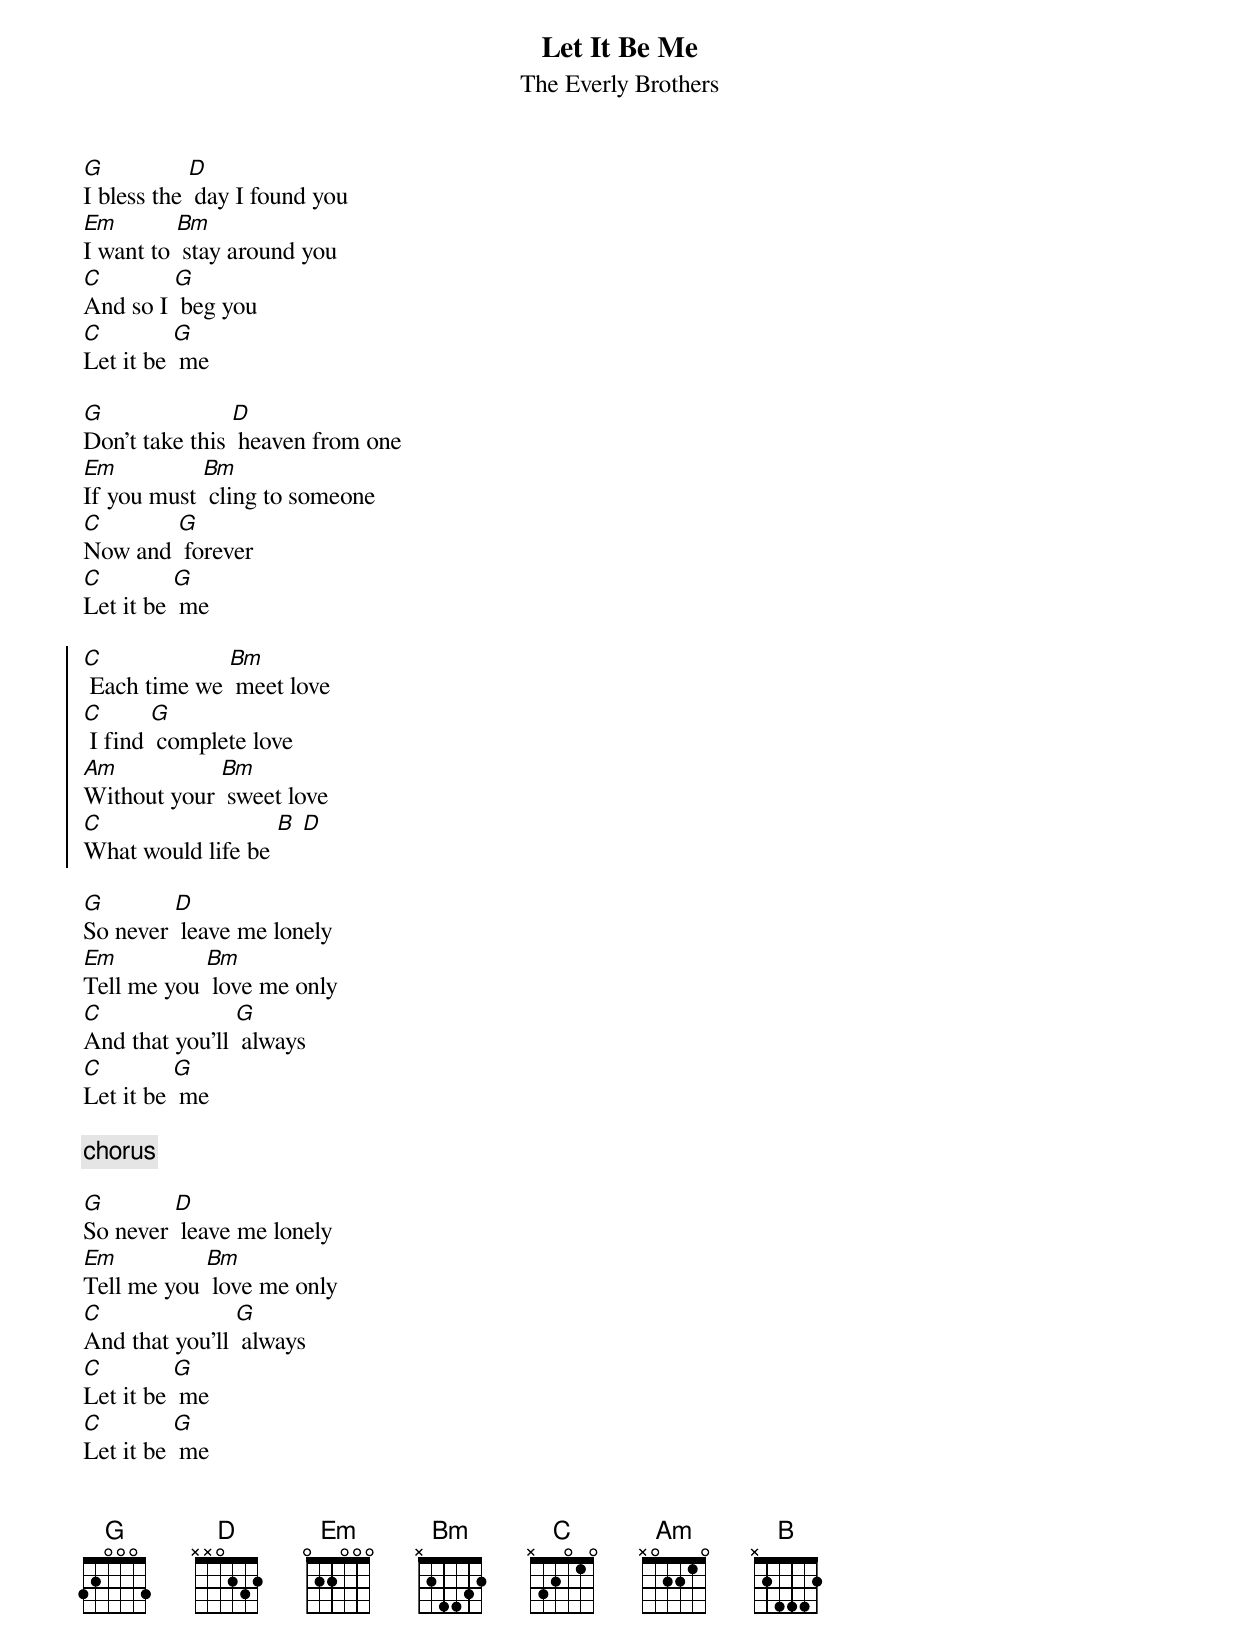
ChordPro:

{t:Let It Be Me}
{st:The Everly Brothers}

[G]I bless the [D] day I found you
[Em]I want to [Bm] stay around you
[C]And so I [G] beg you
[C]Let it be [G] me

[G]Don't take this [D] heaven from one
[Em]If you must [Bm] cling to someone
[C]Now and [G] forever
[C]Let it be [G] me

{soc}
[C] Each time we [Bm] meet love
[C] I find [G] complete love
[Am]Without your [Bm] sweet love
[C]What would life be [B] [D]
{eoc}

[G]So never [D] leave me lonely
[Em]Tell me you [Bm] love me only
[C]And that you'll [G] always
[C]Let it be [G] me

{c:chorus}

[G]So never [D] leave me lonely
[Em]Tell me you [Bm] love me only
[C]And that you'll [G] always
[C]Let it be [G] me
[C]Let it be [G] me

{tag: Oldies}
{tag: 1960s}

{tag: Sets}
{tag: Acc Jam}
